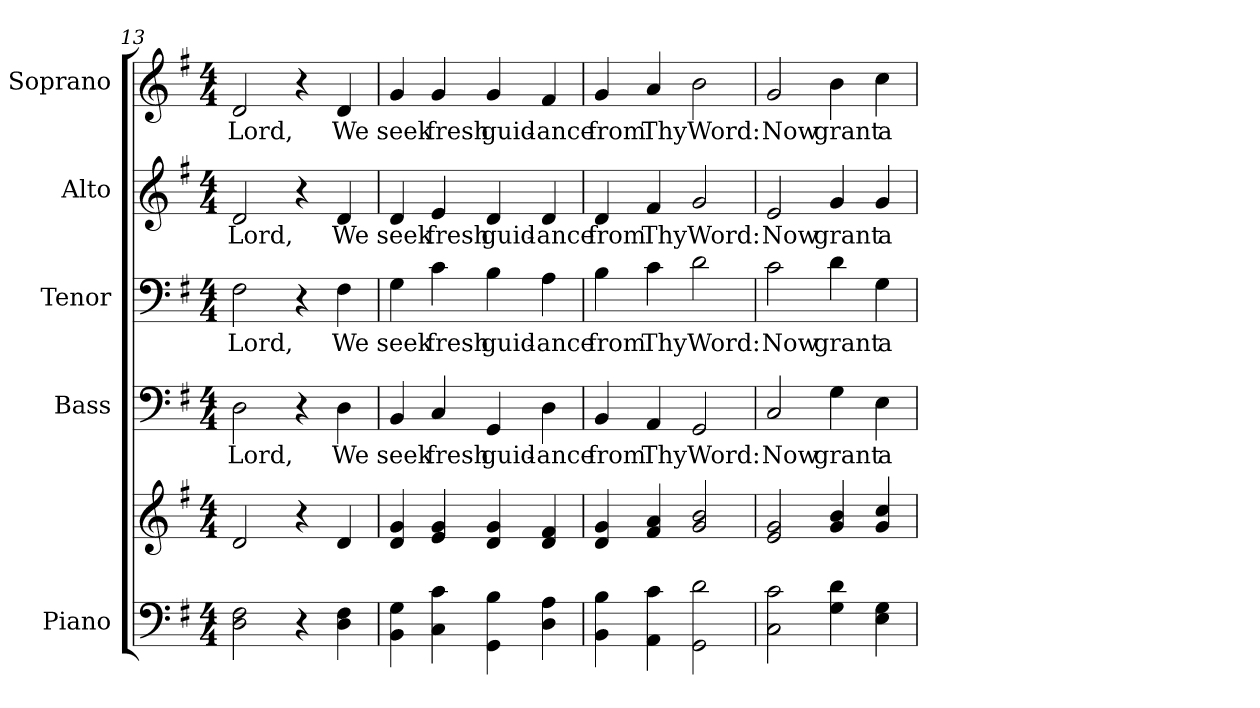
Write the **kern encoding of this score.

**kern	**kern	**kern	**text	**kern	**text	**kern	**text	**kern	**text
*part5	*part5	*part4	*part4	*part3	*part3	*part2	*part2	*part1	*part1
*staff6	*staff5	*staff4	*staff4	*staff3	*staff3	*staff2	*staff2	*staff1	*staff1
*I"Piano	*	*I"Bass	*	*I"Tenor	*	*I"Alto	*	*I"Soprano	*
*I'Pno.	*	*I'B.	*	*I'T.	*	*I'A.	*	*I'S.	*
!!LO:PB:g=z
*clefF4	*clefG2	*clefF4	*	*clefF4	*	*clefG2	*	*clefG2	*
*k[f#]	*k[f#]	*k[f#]	*	*k[f#]	*	*k[f#]	*	*k[f#]	*
*G:	*G:	*G:	*	*G:	*	*G:	*	*G:	*
*M4/4	*M4/4	*M4/4	*	*M4/4	*	*M4/4	*	*M4/4	*
=13	=13	=13	=13	=13	=13	=13	=13	=13	=13
!	!	!	!LO:LY:b:color=#000000	!	!	!	!	!	!
!	!	!	!	!	!LO:LY:b:color=#000000	!	!	!	!
!	!	!	!	!	!	!	!LO:LY:b:color=#000000	!	!
!	!	!	!	!	!	!	!	!	!LO:LY:b:color=#000000
2Di\ 2F#i	2di/	2Di\	Lord,	2F#i\	Lord,	2di/	Lord,	2di/	Lord,
4r	4r	4r	.	4r	.	4r	.	4r	.
!	!	!	!LO:LY:b:color=#000000	!	!	!	!	!	!
!	!	!	!	!	!LO:LY:b:color=#000000	!	!	!	!
!	!	!	!	!	!	!	!LO:LY:b:color=#000000	!	!
!	!	!	!	!	!	!	!	!	!LO:LY:b:color=#000000
4Di\ 4F#i	4di/	4Di\	We	4F#i\	We	4di/	We	4di/	We
=14	=14	=14	=14	=14	=14	=14	=14	=14	=14
!	!	!	!LO:LY:b:color=#000000	!	!	!	!	!	!
!	!	!	!	!	!LO:LY:b:color=#000000	!	!	!	!
!	!	!	!	!	!	!	!LO:LY:b:color=#000000	!	!
!	!	!	!	!	!	!	!	!	!LO:LY:b:color=#000000
4BBi\ 4Gi	4di/ 4gi	4BBi/	seek	4Gi\	seek	4di/	seek	4gi/	seek
!	!	!	!LO:LY:b:color=#000000	!	!	!	!	!	!
!	!	!	!	!	!LO:LY:b:color=#000000	!	!	!	!
!	!	!	!	!	!	!	!LO:LY:b:color=#000000	!	!
!	!	!	!	!	!	!	!	!	!LO:LY:b:color=#000000
4Ci\ 4ci	4ei/ 4gi	4Ci/	fresh	4ci\	fresh	4ei/	fresh	4gi/	fresh
!	!	!	!LO:LY:b:color=#000000	!	!	!	!	!	!
!	!	!	!	!	!LO:LY:b:color=#000000	!	!	!	!
!	!	!	!	!	!	!	!LO:LY:b:color=#000000	!	!
!	!	!	!	!	!	!	!	!	!LO:LY:b:color=#000000
4GGi\ 4Bi	4di/ 4gi	4GGi/	guid-	4Bi\	guid-	4di/	guid-	4gi/	guid-
!	!	!	!LO:LY:b:color=#000000	!	!	!	!	!	!
!	!	!	!	!	!LO:LY:b:color=#000000	!	!	!	!
!	!	!	!	!	!	!	!LO:LY:b:color=#000000	!	!
!	!	!	!	!	!	!	!	!	!LO:LY:b:color=#000000
4Di\ 4Ai	4di/ 4f#i	4Di\	-ance	4Ai\	-ance	4di/	-ance	4f#i/	-ance
=15	=15	=15	=15	=15	=15	=15	=15	=15	=15
!	!	!	!LO:LY:b:color=#000000	!	!	!	!	!	!
!	!	!	!	!	!LO:LY:b:color=#000000	!	!	!	!
!	!	!	!	!	!	!	!LO:LY:b:color=#000000	!	!
!	!	!	!	!	!	!	!	!	!LO:LY:b:color=#000000
4BBi\ 4Bi	4di/ 4gi	4BBi/	from	4Bi\	from	4di/	from	4gi/	from
!	!	!	!LO:LY:b:color=#000000	!	!	!	!	!	!
!	!	!	!	!	!LO:LY:b:color=#000000	!	!	!	!
!	!	!	!	!	!	!	!LO:LY:b:color=#000000	!	!
!	!	!	!	!	!	!	!	!	!LO:LY:b:color=#000000
4AAi\ 4ci	4f#i/ 4ai	4AAi/	Thy	4ci\	Thy	4f#i/	Thy	4ai/	Thy
!	!	!	!LO:LY:b:color=#000000	!	!	!	!	!	!
!	!	!	!	!	!LO:LY:b:color=#000000	!	!	!	!
!	!	!	!	!	!	!	!LO:LY:b:color=#000000	!	!
!	!	!	!	!	!	!	!	!	!LO:LY:b:color=#000000
2GGi\ 2di	2gi/ 2bi	2GGi/	Word:	2di\	Word:	2gi/	Word:	2bi\	Word:
!!LO:PB:g=z
=16	=16	=16	=16	=16	=16	=16	=16	=16	=16
!	!	!	!LO:LY:b:color=#000000	!	!	!	!	!	!
!	!	!	!	!	!LO:LY:b:color=#000000	!	!	!	!
!	!	!	!	!	!	!	!LO:LY:b:color=#000000	!	!
!	!	!	!	!	!	!	!	!	!LO:LY:b:color=#000000
2Ci\ 2ci	2ei/ 2gi	2Ci/	Now	2ci\	Now	2ei/	Now	2gi/	Now
!	!	!	!LO:LY:b:color=#000000	!	!	!	!	!	!
!	!	!	!	!	!LO:LY:b:color=#000000	!	!	!	!
!	!	!	!	!	!	!	!LO:LY:b:color=#000000	!	!
!	!	!	!	!	!	!	!	!	!LO:LY:b:color=#000000
4Gi\ 4di	4gi/ 4bi	4Gi\	grant	4di\	grant	4gi/	grant	4bi\	grant
!	!	!	!LO:LY:b:color=#000000	!	!	!	!	!	!
!	!	!	!	!	!LO:LY:b:color=#000000	!	!	!	!
!	!	!	!	!	!	!	!LO:LY:b:color=#000000	!	!
!	!	!	!	!	!	!	!	!	!LO:LY:b:color=#000000
4Ei\ 4Gi	4gi/ 4cci	4Ei\	a-	4Gi\	a-	4gi/	a-	4cci\	a-
=	=	=	=	=	=	=	=	=	=
*-	*-	*-	*-	*-	*-	*-	*-	*-	*-
